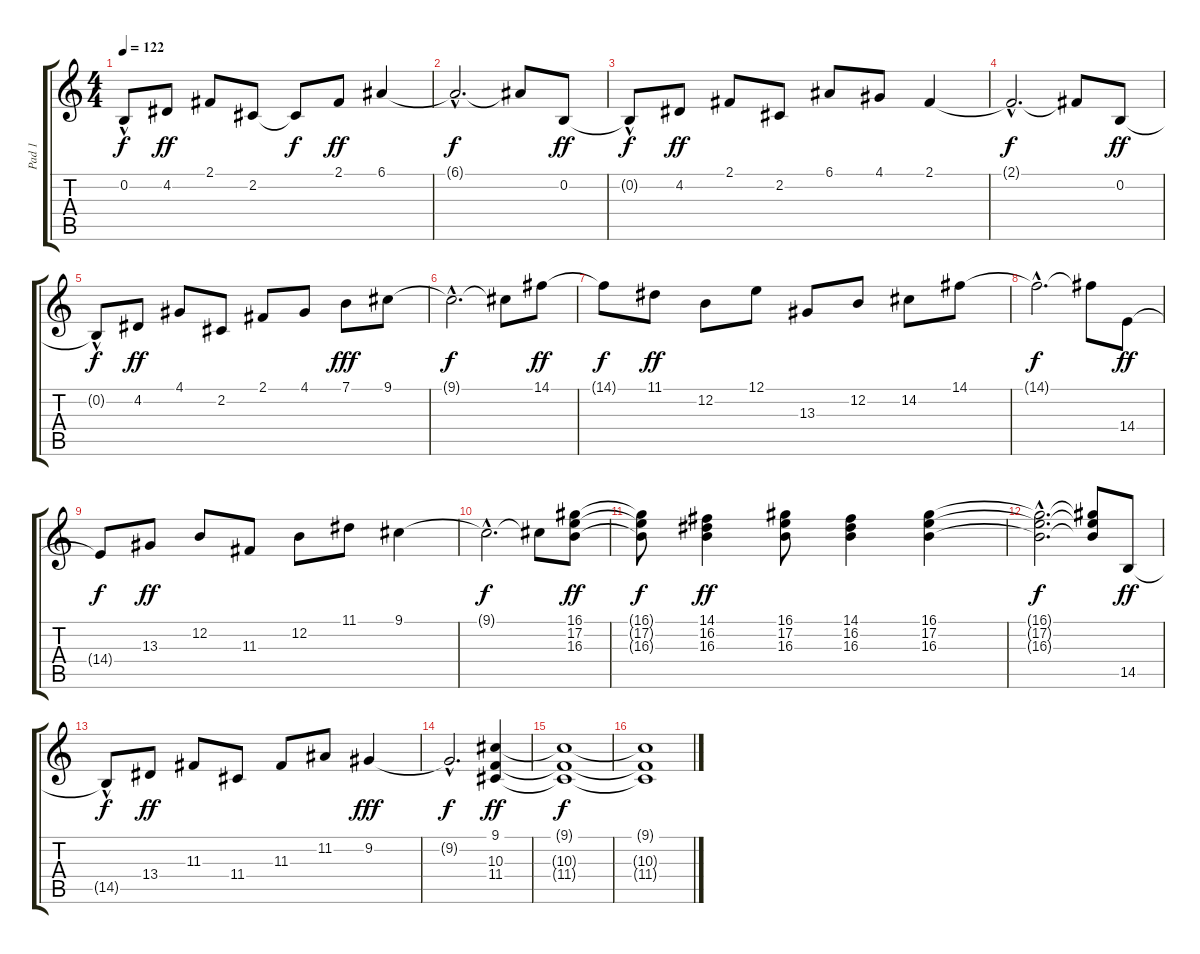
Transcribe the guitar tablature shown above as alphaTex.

\track ("Pad 1" "Pad 1") {instrument pad7halo}
\staff {score tabs}
\tuning (E4 B3 G3 D3 A2 E2) {hide}
\ts (4 4)
\tempo 122
\clef g2
\ks c
0.2{hac t}.8{dy f} 4.2.8{dy ff} 2.1.8 2.2.8 2.2{t}.8{dy f} 2.1.8{dy ff} 6.1.4 |
6.1{hac t}.2{d dy f} 6.1{t}.8 0.2.8{dy ff} |
0.2{hac t}.8{dy f} 4.2.8{dy ff} 2.1.8 2.2.8 6.1.8 4.1.8 2.1.4 |
2.1{hac t}.2{d dy f} 2.1{t}.8 0.2.8{dy ff} |
0.2{hac t}.8{dy f} 4.2.8{dy ff} 4.1.8 2.2.8 2.1.8 4.1.8 7.1.8{dy fff} 9.1.8 |
9.1{hac t}.2{d dy f} 9.1{t}.8 14.1.8{dy ff} |
14.1{t}.8{dy f} 11.1.8{dy ff} 12.2.8 12.1.8 13.3.8 12.2.8 14.2.8 14.1.8 |
14.1{hac t}.2{d dy f} 14.1{t}.8 14.4.8{dy ff} |
14.4{t}.8{dy f} 13.3.8{dy ff} 12.2.8 11.3.8 12.2.8 11.1.8 9.1.4 |
9.1{hac t}.2{d dy f} 9.1{t}.8 (16.1 17.2 16.3).8{dy ff} |
(16.1{t} 17.2{t} 16.3{t}).8{dy f} (14.1 16.2 16.3).4{dy ff} (16.1 17.2 16.3).8 (14.1 16.2 16.3).4 (16.1 17.2 16.3).4 |
(16.1{hac t} 17.2{hac t} 16.3{hac t}).2{d dy f} (16.1{t} 17.2{t} 16.3{t}).8 14.5.8{dy ff} |
14.5{hac t}.8{dy f} 13.4.8{dy ff} 11.3.8 11.4.8 11.3.8 11.2.8 9.2.4{dy fff} |
9.2{hac t}.2{d dy f} (9.1 10.3 11.4).4{dy ff} |
(9.1{t} 10.3{t} 11.4{t}).1{dy f} |
(9.1{t} 10.3{t} 11.4{t}).1
